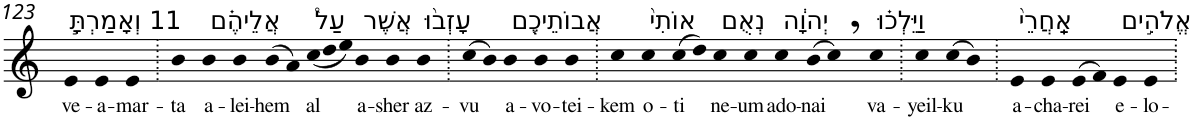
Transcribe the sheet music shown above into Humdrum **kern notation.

**kern	**text
*part1	*part1
*staff1	*staff1
*I"Piano	*
*I'Pno	*
!!LO:PB:g=z
*clefG2	*
*k[]	*
=123	=123
!LO:TX:a:t=11 וְאָמַרְתָּ֣	!
!	!LO:LY:b
4e	ve-
!	!LO:LY:b
4e	-a-
!	!LO:LY:b
4e	-mar-
=124.	=124.
!	!LO:LY:b
4b	-ta
!LO:TX:a:t=אֲלֵיהֶ֗ם	!
!	!LO:LY:b
4b	a-
!	!LO:LY:b
4b	-lei-
!	!LO:LY:b
(>8b	-hem
8a)	.
*Xtuplet	*
!LO:TX:a:t=עַל֩	!
!	!LO:LY:b
(<12cc	al
12dd	.
12ee)	.
!LO:TX:a:t=אֲשֶׁר	!
!	!LO:LY:b
4b	a-
!	!LO:LY:b
4b	-sher
!LO:TX:a:t=עָזְב֨וּ	!
!	!LO:LY:b
4b	az-
=125.	=125.
!	!LO:LY:b
(>8cc	-vu
8b)	.
!LO:TX:a:t=אֲבוֹתֵיכֶ֤ם	!
!	!LO:LY:b
4b	a-
!	!LO:LY:b
4b	-vo-
!	!LO:LY:b
4b	-tei-
=126.	=126.
!	!LO:LY:b
4cc	-kem
!LO:TX:a:t=אוֹתִי֙	!
!	!LO:LY:b
4cc	o-
!	!LO:LY:b
(>8cc	-ti
8dd)	.
!LO:TX:a:t=נְאֻם	!
!	!LO:LY:b
4cc	ne-
!	!LO:LY:b
4cc	-um
!LO:TX:a:t=יְהוָ֔ה	!
!	!LO:LY:b
4cc	ado-
!	!LO:LY:b
(>8b	-nai
8cc,)	.
!LO:TX:a:t=וַיֵּלְכ֗וּ	!
!	!LO:LY:b
4cc	va-
=127.	=127.
!	!LO:LY:b
4cc	-yeil-
!	!LO:LY:b
(>8cc	-ku
8b)	.
=128.	=128.
!LO:TX:a:t=אַֽחֲרֵי֙	!
!	!LO:LY:b
4e	a-
!	!LO:LY:b
4e	-cha-
!	!LO:LY:b
(>8e	-rei
8f)	.
!LO:TX:a:t=אֱלֹהִ֣ים	!
!	!LO:LY:b
4e	e-
!	!LO:LY:b
4e	-lo-
=.	=.
*-	*-
